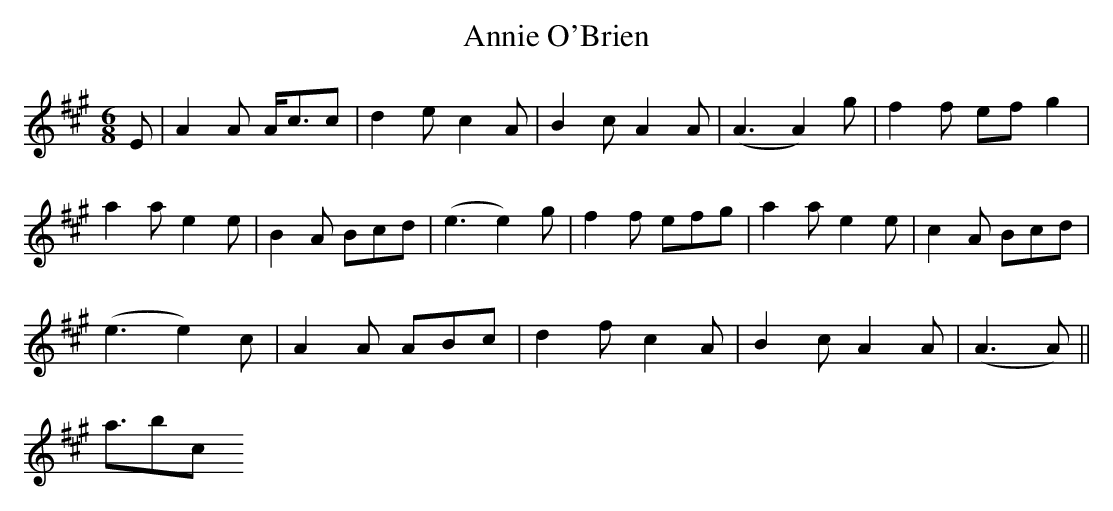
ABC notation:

X:1
T:Annie O'Brien
M:6/8
L:1/8
K:A
E|A2A A<cc|d2e c2A|B2c A2A|(A3 A2)g|f2f ef g2|
a2a e2e|B2A Bcd|(e3 e2)g|f2f efg|a2a e2e|c2A Bcd|
(e3 e2)c|A2A ABc|d2f c2A|B2c A2A|(A3 A2)||
</abc>
